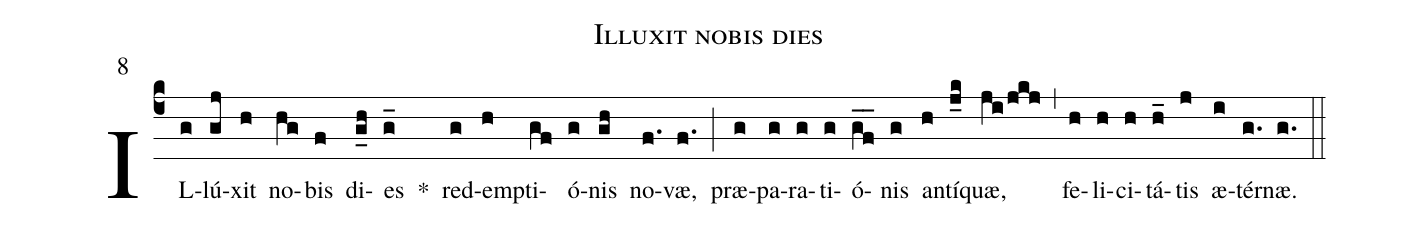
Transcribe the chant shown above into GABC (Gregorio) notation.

name: Illuxit nobis dies;
mode: 8;
%%
(c4)
IL(g)lú(gj)xit(h) no(hg)bis(f) di(g_h)es(g_) *()
red(g)emp(h)ti(gf)ó(g)nis(gh) no(f.)væ,(f.) (;)
præ(g)pa(g)ra(g)ti(g)ó(gf__)nis(g) an(h)tí(j_k)quæ,(ji/jkj) (,)
fe(h)li(h)ci(h)tá(h_)tis(j) æ(i)tér(g.)næ.(g.) (::)
